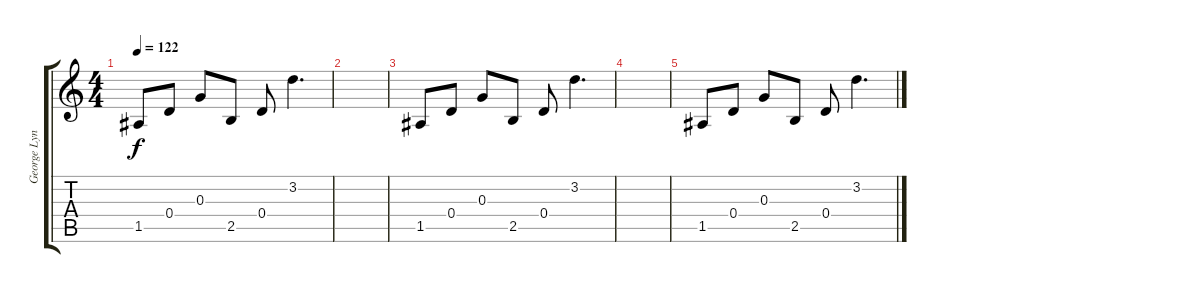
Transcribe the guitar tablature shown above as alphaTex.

\track ("George Lynch Acoustic" "George Lyn") {instrument acousticguitarsteel}
\staff {score tabs}
\tuning (E4 B3 G3 D3 A2 E2) {hide}
\ts (4 4)
\tempo 122
\clef g2
\ks c
1.5.8{dy f} 0.4.8 0.3.8 2.5.8 0.4.8 3.2.4{d} |
|
1.5.8 0.4.8 0.3.8 2.5.8 0.4.8 3.2.4{d} |
|
1.5.8 0.4.8 0.3.8 2.5.8 0.4.8 3.2.4{d}
